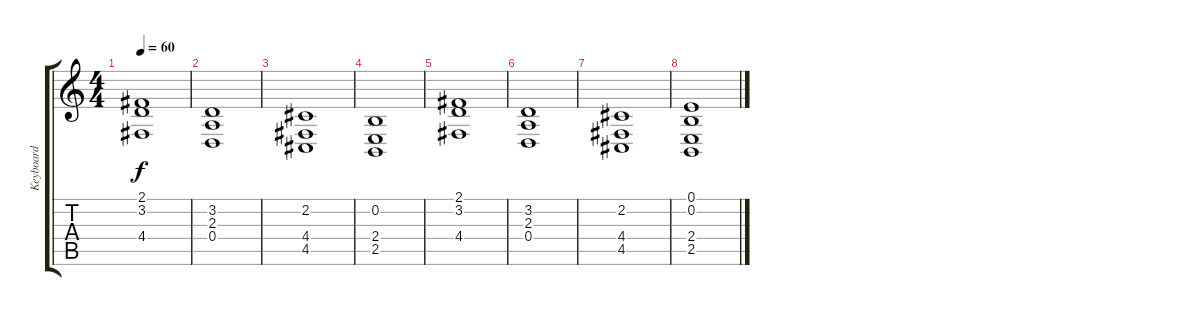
\track ("Keyboard" "Keyboard") {instrument stringensemble2}
\staff {score tabs}
\tuning (E4 B3 G3 D3 A2 E2) {hide}
\ts (4 4)
\tempo 60
\clef g2
\ks c
(2.1 3.2 4.4).1{dy f} |
(3.2 2.3 0.4).1 |
(2.2 4.4 4.5).1 |
(0.2 2.4 2.5).1 |
(2.1 3.2 4.4).1 |
(3.2 2.3 0.4).1 |
(2.2 4.4 4.5).1 |
(0.1 0.2 2.4 2.5).1
